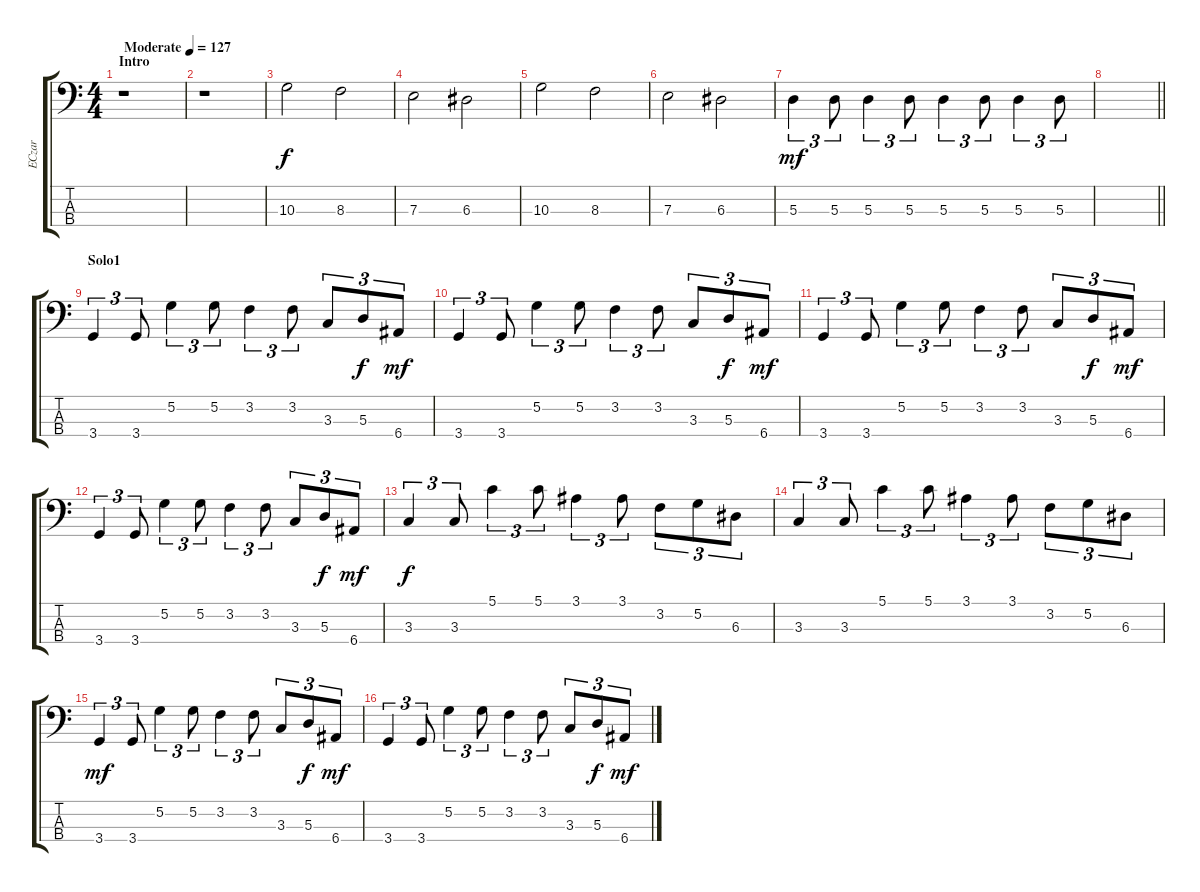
\track ("ECzar" "ECzar") {instrument electricbassfinger}
\staff {score tabs}
\tuning (G2 D2 A1 E1) {hide}
\ts (4 4)
\section ("" "Intro")
\tempo (127 "Moderate")
\clef f4
\ks c
r.1{dy f instrument electricbassfinger} |
r.1 |
10.3.2 8.3.2 |
7.3.2 6.3.2 |
10.3.2 8.3.2 |
7.3.2 6.3.2 |
5.3.4{tu (3 2) dy mf} 5.3.8{tu (3 2)} 5.3.4{tu (3 2)} 5.3.8{tu (3 2)} 5.3.4{tu (3 2)} 5.3.8{tu (3 2)} 5.3.4{tu (3 2)} 5.3.8{tu (3 2)} |
\barLineRight lightlight
|
\section ("" "Solo1")
3.4.4{tu (3 2)} 3.4.8{tu (3 2)} 5.2.4{tu (3 2)} 5.2.8{tu (3 2)} 3.2.4{tu (3 2)} 3.2.8{tu (3 2)} 3.3.8{tu (3 2)} 5.3.8{tu (3 2) dy f} 6.4.8{tu (3 2) dy mf} |
3.4.4{tu (3 2)} 3.4.8{tu (3 2)} 5.2.4{tu (3 2)} 5.2.8{tu (3 2)} 3.2.4{tu (3 2)} 3.2.8{tu (3 2)} 3.3.8{tu (3 2)} 5.3.8{tu (3 2) dy f} 6.4.8{tu (3 2) dy mf} |
3.4.4{tu (3 2)} 3.4.8{tu (3 2)} 5.2.4{tu (3 2)} 5.2.8{tu (3 2)} 3.2.4{tu (3 2)} 3.2.8{tu (3 2)} 3.3.8{tu (3 2)} 5.3.8{tu (3 2) dy f} 6.4.8{tu (3 2) dy mf} |
3.4.4{tu (3 2)} 3.4.8{tu (3 2)} 5.2.4{tu (3 2)} 5.2.8{tu (3 2)} 3.2.4{tu (3 2)} 3.2.8{tu (3 2)} 3.3.8{tu (3 2)} 5.3.8{tu (3 2) dy f} 6.4.8{tu (3 2) dy mf} |
3.3.4{tu (3 2) dy f} 3.3.8{tu (3 2)} 5.1.4{tu (3 2)} 5.1.8{tu (3 2)} 3.1.4{tu (3 2)} 3.1.8{tu (3 2)} 3.2.8{tu (3 2)} 5.2.8{tu (3 2)} 6.3.8{tu (3 2)} |
3.3.4{tu (3 2)} 3.3.8{tu (3 2)} 5.1.4{tu (3 2)} 5.1.8{tu (3 2)} 3.1.4{tu (3 2)} 3.1.8{tu (3 2)} 3.2.8{tu (3 2)} 5.2.8{tu (3 2)} 6.3.8{tu (3 2)} |
3.4.4{tu (3 2) dy mf} 3.4.8{tu (3 2)} 5.2.4{tu (3 2)} 5.2.8{tu (3 2)} 3.2.4{tu (3 2)} 3.2.8{tu (3 2)} 3.3.8{tu (3 2)} 5.3.8{tu (3 2) dy f} 6.4.8{tu (3 2) dy mf} |
3.4.4{tu (3 2)} 3.4.8{tu (3 2)} 5.2.4{tu (3 2)} 5.2.8{tu (3 2)} 3.2.4{tu (3 2)} 3.2.8{tu (3 2)} 3.3.8{tu (3 2)} 5.3.8{tu (3 2) dy f} 6.4.8{tu (3 2) dy mf}
